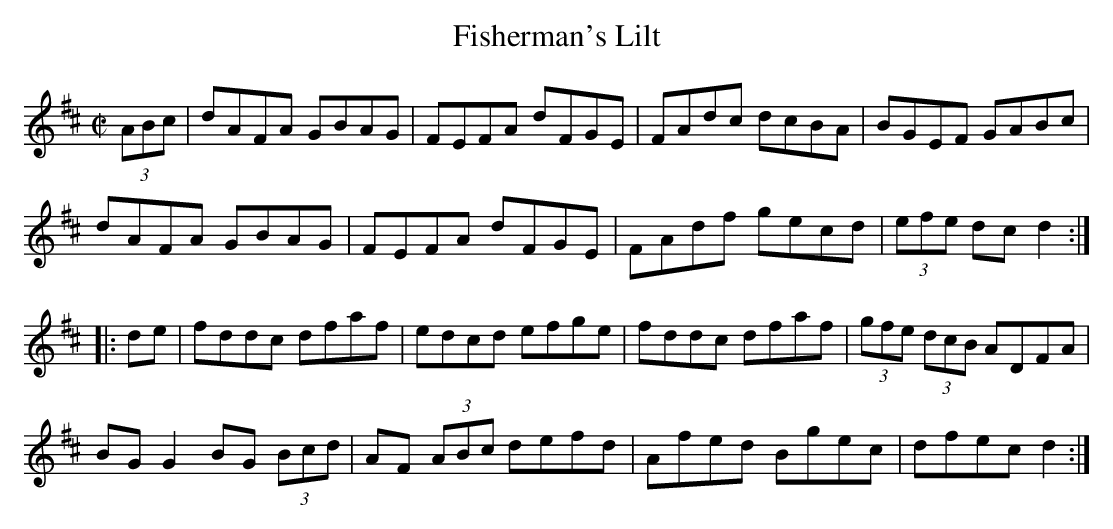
X:1
T:Fisherman's Lilt
M:C|
K:D
(3ABc|dAFA GBAG|FEFA dFGE|FAdc dcBA|BGEF GABc|
dAFA GBAG|FEFA dFGE|FAdf gecd|(3efe dc d2:|
|:de|fddc dfaf|edcd efge|fddc dfaf|(3gfe (3dcB ADFA|
BGG2 BG (3Bcd|AF (3ABc defd|Afed Bgec|dfec d2:|
